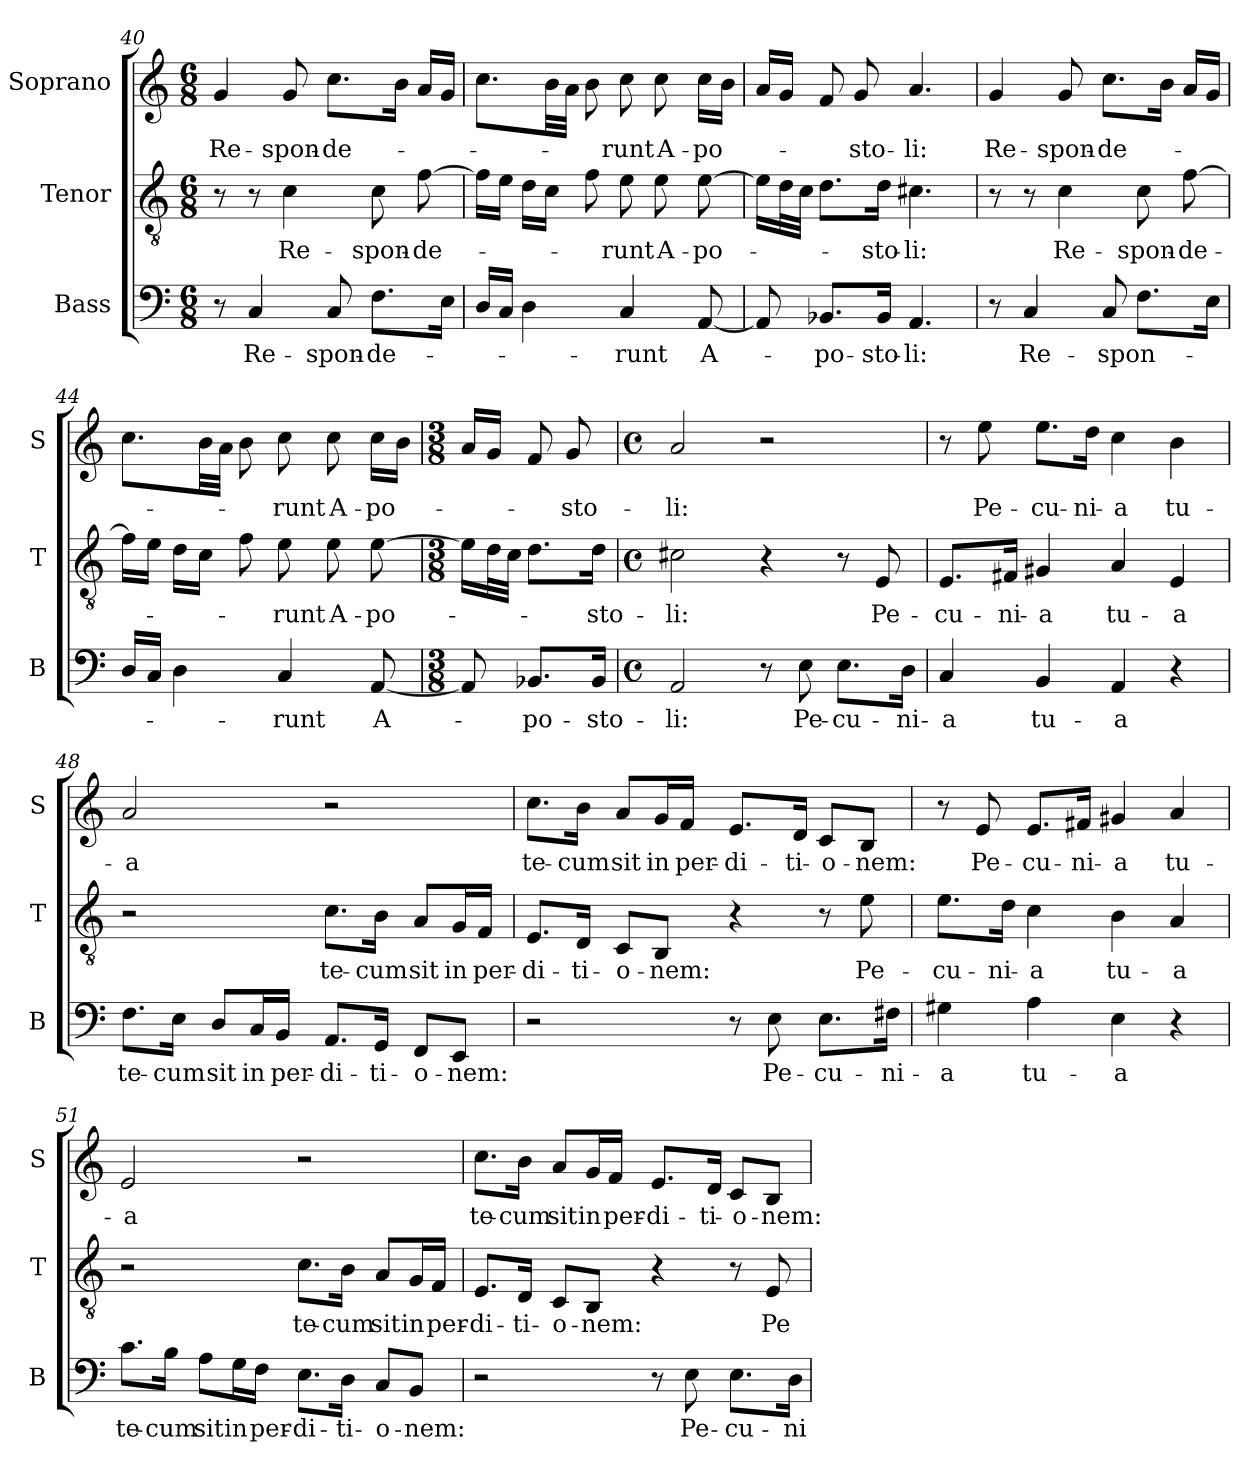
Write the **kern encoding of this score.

**kern	**text	**kern	**text	**kern	**text
*part3	*part3	*part2	*part2	*part1	*part1
*staff3	*staff3	*staff2	*staff2	*staff1	*staff1
*I"Bass	*	*I"Tenor	*	*I"Soprano	*
*I'B	*	*I'T	*	*I'S	*
*clefF4	*	*clefGv2	*	*clefG2	*
*k[]	*	*k[]	*	*k[]	*
*C:	*	*C:	*	*C:	*
*M6/8	*	*M6/8	*	*M6/8	*
=40	=40	=40	=40	=40	=40
!	!	!	!	!	!LO:LY:b
8r	.	8r	.	4g/	Re-
!	!LO:LY:b	!	!	!	!
4C/	Re-	8r	.	.	.
!	!	!	!LO:LY:b	!	!LO:LY:b
.	.	4c\	Re-	8g/	-spon-
!	!LO:LY:b	!	!	!	!LO:LY:b
8C/	-spon-	.	.	8.cc\L	-de-
!	!LO:LY:b	!	!LO:LY:b	!	!
8.F\L	-de-	8c\	-spon-	.	.
.	.	.	.	16b\Jk	.
!	!	!	!LO:LY:b	!	!
.	.	[8f\	-de-	16a/LL	.
16E\Jk	.	.	.	16g/JJ	.
=41	=41	=41	=41	=41	=41
16D/LL	.	16f\LL]	.	8.cc\L	.
16C/JJ	.	16e\JJ	.	.	.
4D\	.	16d\LL	.	.	.
.	.	16c\JJ	.	32b\LL	.
.	.	.	.	32a\JJJ	.
.	.	8f\	.	8b\	.
!	!LO:LY:b	!	!LO:LY:b	!	!LO:LY:b
4C/	-runt	8e\	-runt	8cc\	-runt
!	!	!	!LO:LY:b	!	!LO:LY:b
.	.	8e\	A-	8cc\	A-
!	!LO:LY:b	!	!LO:LY:b	!	!LO:LY:b
[8AA/	A-	[8e\	-po-	16cc\LL	-po-
.	.	.	.	16b\JJ	.
=42	=42	=42	=42	=42	=42
8AA/]	.	16e\LL]	.	16a/LL	.
.	.	32d\L	.	16g/JJ	.
.	.	32c\JJJ	.	.	.
!	!LO:LY:b	!	!	!	!
8.BB-X/L	-po-	8.d\L	.	8f/	.
!	!	!	!	!	!LO:LY:b
.	.	.	.	8g/	-sto-
!	!LO:LY:b	!	!LO:LY:b	!	!
16BB-/Jk	-sto-	16d\Jk	-sto-	.	.
!	!LO:LY:b	!	!LO:LY:b	!	!LO:LY:b
4.AA/	-li:	4.c#X\	-li:	4.a/	-li:
!!LO:LB:g=z
=43	=43	=43	=43	=43	=43
!	!	!	!	!	!LO:LY:b
8r	.	8r	.	4g/	Re-
!	!LO:LY:b	!	!	!	!
4C/	Re-	8r	.	.	.
!	!	!	!LO:LY:b	!	!LO:LY:b
.	.	4c\	Re-	8g/	-spon-
!	!LO:LY:b	!	!	!	!LO:LY:b
8C/	-spon-	.	.	8.cc\L	-de-
!	!	!	!LO:LY:b	!	!
8.F\L	.	8c\	-spon-	.	.
.	.	.	.	16b\Jk	.
!	!	!	!LO:LY:b	!	!
.	.	[8f\	-de-	16a/LL	.
16E\Jk	.	.	.	16g/JJ	.
=44	=44	=44	=44	=44	=44
16D/LL	.	16f\LL]	.	8.cc\L	.
16C/JJ	.	16e\JJ	.	.	.
4D\	.	16d\LL	.	.	.
.	.	16c\JJ	.	32b\LL	.
.	.	.	.	32a\JJJ	.
.	.	8f\	.	8b\	.
!	!LO:LY:b	!	!LO:LY:b	!	!LO:LY:b
4C/	-runt	8e\	-runt	8cc\	-runt
!	!	!	!LO:LY:b	!	!LO:LY:b
.	.	8e\	A-	8cc\	A-
!	!LO:LY:b	!	!LO:LY:b	!	!LO:LY:b
[8AA/	A-	[8e\	-po-	16cc\LL	-po-
.	.	.	.	16b\JJ	.
=45	=45	=45	=45	=45	=45
*M3/8	*	*M3/8	*	*M3/8	*
8AA/]	.	16e\LL]	.	16a/LL	.
.	.	32d\L	.	16g/JJ	.
.	.	32c\JJJ	.	.	.
!	!LO:LY:b	!	!	!	!
8.BB-X/L	-po-	8.d\L	.	8f/	.
!	!	!	!	!	!LO:LY:b
.	.	.	.	8g/	-sto-
!	!LO:LY:b	!	!LO:LY:b	!	!
16BB-/Jk	-sto-	16d\Jk	-sto-	.	.
=46	=46	=46	=46	=46	=46
*M4/4	*	*M4/4	*	*M4/4	*
*met(c)	*	*met(c)	*	*met(c)	*
!	!LO:LY:b	!	!LO:LY:b	!	!LO:LY:b
2AA/	-li:	2c#X\	-li:	2a/	-li:
8r	.	4r	.	2r	.
!	!LO:LY:b	!	!	!	!
8E\	Pe-	.	.	.	.
!	!LO:LY:b	!	!	!	!
8.E\L	-cu-	8r	.	.	.
!	!	!	!LO:LY:b	!	!
.	.	8E/	Pe-	.	.
!	!LO:LY:b	!	!	!	!
16D\Jk	-ni-	.	.	.	.
=47	=47	=47	=47	=47	=47
!	!LO:LY:b	!	!LO:LY:b	!	!
4C/	-a	8.E/L	-cu-	8r	.
!	!	!	!	!	!LO:LY:b
.	.	.	.	8ee\	Pe-
!	!	!	!LO:LY:b	!	!
.	.	16F#X/Jk	-ni-	.	.
!	!LO:LY:b	!	!LO:LY:b	!	!LO:LY:b
4BB/	tu-	4G#X/	-a	8.ee\L	-cu-
!	!	!	!	!	!LO:LY:b
.	.	.	.	16dd\Jk	-ni-
!	!LO:LY:b	!	!LO:LY:b	!	!LO:LY:b
4AA/	-a	4A/	tu-	4cc\	-a
!	!	!	!LO:LY:b	!	!LO:LY:b
4r	.	4E/	-a	4b\	tu-
!!LO:LB:g=z
=48	=48	=48	=48	=48	=48
!	!LO:LY:b	!	!	!	!LO:LY:b
8.F\L	te-	2r	.	2a/	-a
!	!LO:LY:b	!	!	!	!
16E\Jk	-cum	.	.	.	.
!	!LO:LY:b	!	!	!	!
8D/L	sit	.	.	.	.
!	!LO:LY:b	!	!	!	!
16C/L	in	.	.	.	.
!	!LO:LY:b	!	!	!	!
16BB/JJ	per-	.	.	.	.
!	!LO:LY:b	!	!LO:LY:b	!	!
8.AA/L	-di-	8.c\L	te-	2r	.
!	!LO:LY:b	!	!LO:LY:b	!	!
16GG/Jk	-ti-	16B\Jk	-cum	.	.
!	!LO:LY:b	!	!LO:LY:b	!	!
8FF/L	-o-	8A/L	sit	.	.
!	!LO:LY:b	!	!LO:LY:b	!	!
8EE/J	-nem:	16G/L	in	.	.
!	!	!	!LO:LY:b	!	!
.	.	16F/JJ	per-	.	.
=49	=49	=49	=49	=49	=49
!	!	!	!LO:LY:b	!	!LO:LY:b
2r	.	8.E/L	-di-	8.cc\L	te-
!	!	!	!LO:LY:b	!	!LO:LY:b
.	.	16D/Jk	-ti-	16b\Jk	-cum
!	!	!	!LO:LY:b	!	!LO:LY:b
.	.	8C/L	-o-	8a/L	sit
!	!	!	!LO:LY:b	!	!LO:LY:b
.	.	8BB/J	-nem:	16g/L	in
!	!	!	!	!	!LO:LY:b
.	.	.	.	16f/JJ	per-
!	!	!	!	!	!LO:LY:b
8r	.	4r	.	8.e/L	-di-
!	!LO:LY:b	!	!	!	!
8E\	Pe-	.	.	.	.
!	!	!	!	!	!LO:LY:b
.	.	.	.	16d/Jk	-ti-
!	!LO:LY:b	!	!	!	!LO:LY:b
8.E\L	-cu-	8r	.	8c/L	-o-
!	!	!	!LO:LY:b	!	!LO:LY:b
.	.	8e\	Pe-	8B/J	-nem:
!	!LO:LY:b	!	!	!	!
16F#X\Jk	-ni-	.	.	.	.
=50	=50	=50	=50	=50	=50
!	!LO:LY:b	!	!LO:LY:b	!	!
4G#X\	-a	8.e\L	-cu-	8r	.
!	!	!	!	!	!LO:LY:b
.	.	.	.	8e/	Pe-
!	!	!	!LO:LY:b	!	!
.	.	16d\Jk	-ni-	.	.
!	!LO:LY:b	!	!LO:LY:b	!	!LO:LY:b
4A\	tu-	4c\	-a	8.e/L	-cu-
!	!	!	!	!	!LO:LY:b
.	.	.	.	16f#X/Jk	-ni-
!	!LO:LY:b	!	!LO:LY:b	!	!LO:LY:b
4E\	-a	4B\	tu-	4g#X/	-a
!	!	!	!LO:LY:b	!	!LO:LY:b
4r	.	4A/	-a	4a/	tu-
!!LO:PB:g=z
=51	=51	=51	=51	=51	=51
!	!LO:LY:b	!	!	!	!LO:LY:b
8.c\L	te-	2r	.	2e/	-a
!	!LO:LY:b	!	!	!	!
16B\Jk	-cum	.	.	.	.
!	!LO:LY:b	!	!	!	!
8A\L	sit	.	.	.	.
!	!LO:LY:b	!	!	!	!
16G\L	in	.	.	.	.
!	!LO:LY:b	!	!	!	!
16F\JJ	per-	.	.	.	.
!	!LO:LY:b	!	!LO:LY:b	!	!
8.E\L	-di-	8.c\L	te-	2r	.
!	!LO:LY:b	!	!LO:LY:b	!	!
16D\Jk	-ti-	16B\Jk	-cum	.	.
!	!LO:LY:b	!	!LO:LY:b	!	!
8C/L	-o-	8A/L	sit	.	.
!	!LO:LY:b	!	!LO:LY:b	!	!
8BB/J	-nem:	16G/L	in	.	.
!	!	!	!LO:LY:b	!	!
.	.	16F/JJ	per-	.	.
=52	=52	=52	=52	=52	=52
!	!	!	!LO:LY:b	!	!LO:LY:b
2r	.	8.E/L	-di-	8.cc\L	te-
!	!	!	!LO:LY:b	!	!LO:LY:b
.	.	16D/Jk	-ti-	16b\Jk	-cum
!	!	!	!LO:LY:b	!	!LO:LY:b
.	.	8C/L	-o-	8a/L	sit
!	!	!	!LO:LY:b	!	!LO:LY:b
.	.	8BB/J	-nem:	16g/L	in
!	!	!	!	!	!LO:LY:b
.	.	.	.	16f/JJ	per-
!	!	!	!	!	!LO:LY:b
8r	.	4r	.	8.e/L	-di-
!	!LO:LY:b	!	!	!	!
8E\	Pe-	.	.	.	.
!	!	!	!	!	!LO:LY:b
.	.	.	.	16d/Jk	-ti-
!	!LO:LY:b	!	!	!	!LO:LY:b
8.E\L	-cu-	8r	.	8c/L	-o-
!	!	!	!LO:LY:b	!	!LO:LY:b
.	.	8E/	Pe-	8B/J	-nem:
!	!LO:LY:b	!	!	!	!
16D\Jk	-ni-	.	.	.	.
=	=	=	=	=	=
*-	*-	*-	*-	*-	*-
